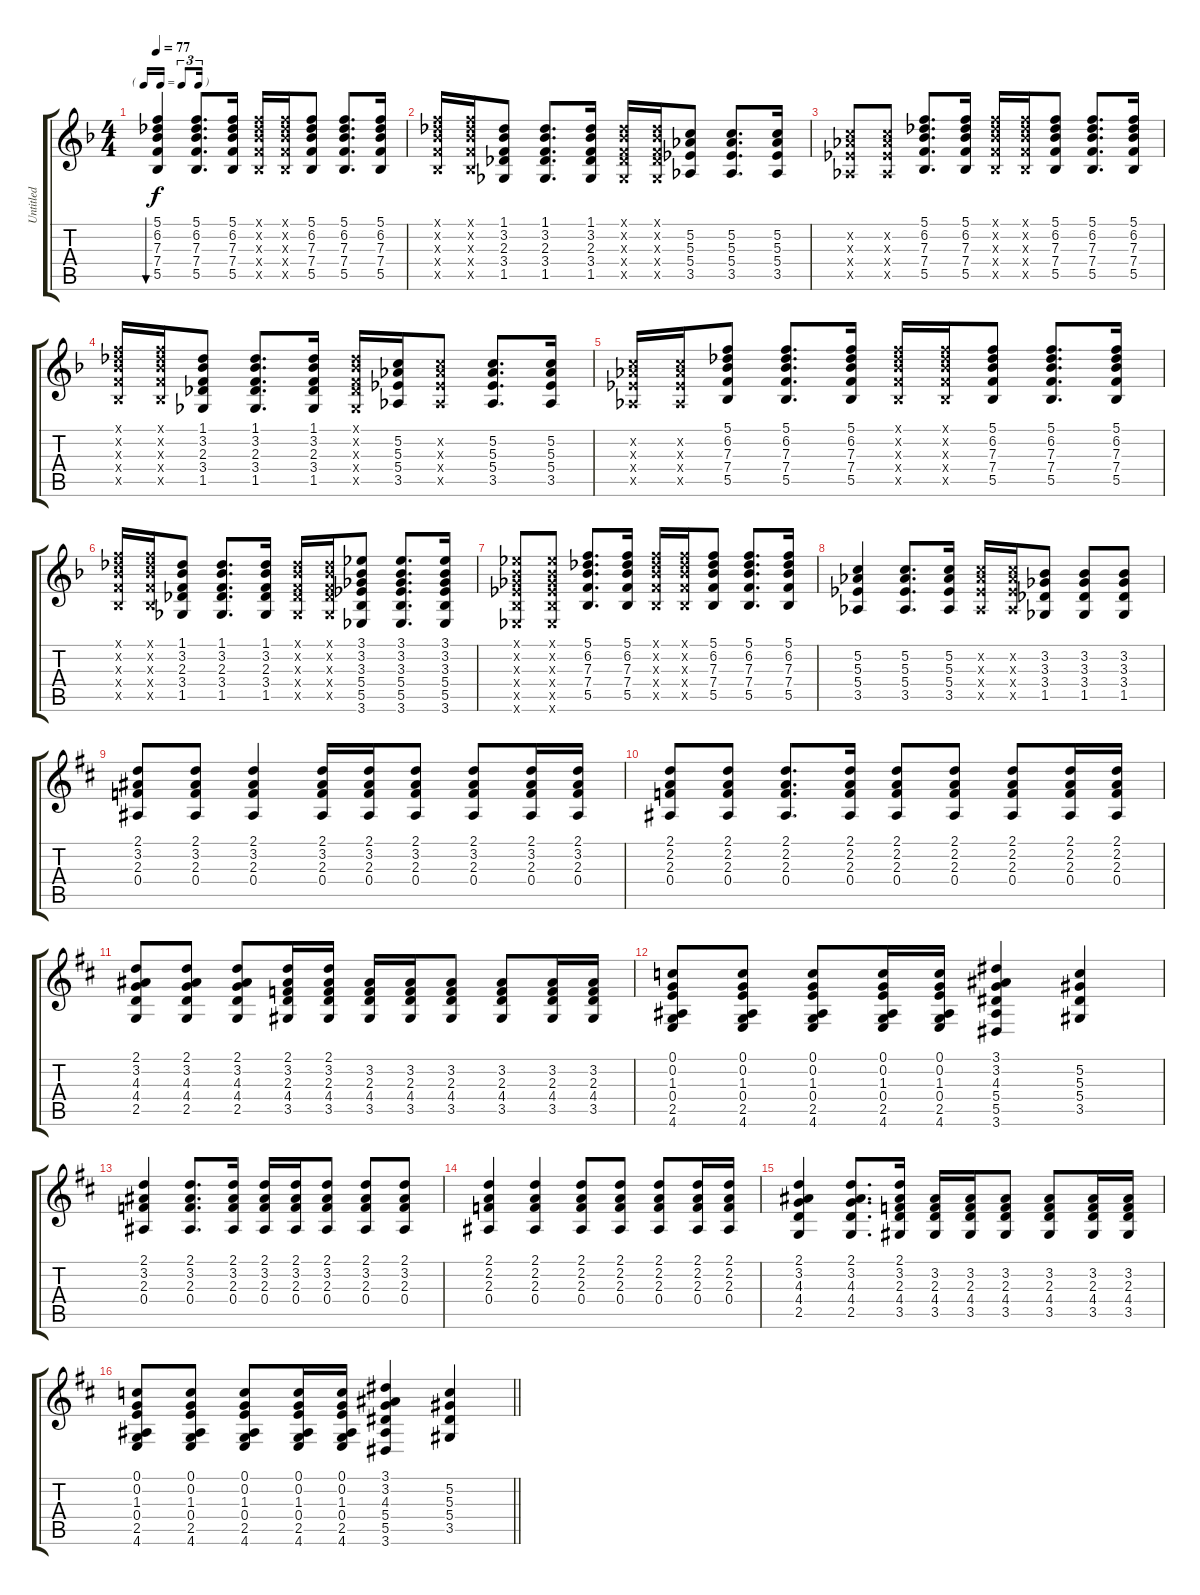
\track ("Untitled" "Untitled") {instrument overdrivenguitar}
\staff {score tabs}
\tuning (C4 G3 Eb3 Bb2 F2 C2) {hide}
\ts (4 4)
\tf triplet16th
\tempo 77
\clef g2
\ks f
(5.1 6.2 7.3 7.4 5.5).4{bu 30 dy f} (5.1 6.2 7.3 7.4 5.5).8{d} (5.1 6.2 7.3 7.4 5.5).16 (5.1{x} 6.2{x} 7.3{x} 7.4{x} 5.5{x}).16 (5.1{x} 6.2{x} 7.3{x} 7.4{x} 5.5{x}).16 (5.1 6.2 7.3 7.4 5.5).8 (5.1 6.2 7.3 7.4 5.5).8{d} (5.1 6.2 7.3 7.4 5.5).16 |
(5.1{x} 6.2{x} 7.3{x} 7.4{x} 5.5{x}).16 (5.1{x} 6.2{x} 7.3{x} 7.4{x} 5.5{x}).16 (1.1 3.2 2.3 3.4 1.5).8 (1.1 3.2 2.3 3.4 1.5).8{d} (1.1 3.2 2.3 3.4 1.5).16 (1.1{x} 3.2{x} 2.3{x} 3.4{x} 1.5{x}).16 (1.1{x} 3.2{x} 2.3{x} 3.4{x} 1.5{x}).16 (5.2 5.3 5.4 3.5).8 (5.2 5.3 5.4 3.5).8{d} (5.2 5.3 5.4 3.5).16 |
(5.2{x} 5.3{x} 5.4{x} 3.5{x}).8 (5.2{x} 5.3{x} 5.4{x} 3.5{x}).8 (5.1 6.2 7.3 7.4 5.5).8{d} (5.1 6.2 7.3 7.4 5.5).16 (5.1{x} 6.2{x} 7.3{x} 7.4{x} 5.5{x}).16 (5.1{x} 6.2{x} 7.3{x} 7.4{x} 5.5{x}).16 (5.1 6.2 7.3 7.4 5.5).8 (5.1 6.2 7.3 7.4 5.5).8{d} (5.1 6.2 7.3 7.4 5.5).16 |
(5.1{x} 6.2{x} 7.3{x} 7.4{x} 5.5{x}).16 (5.1{x} 6.2{x} 7.3{x} 7.4{x} 5.5{x}).16 (1.1 3.2 2.3 3.4 1.5).8 (1.1 3.2 2.3 3.4 1.5).8{d} (1.1 3.2 2.3 3.4 1.5).16 (1.1{x} 3.2{x} 2.3{x} 3.4{x} 1.5{x}).16 (5.2 5.3 5.4 3.5).16 (5.2{x} 5.3{x} 5.4{x} 3.5{x}).8 (5.2 5.3 5.4 3.5).8{d} (5.2 5.3 5.4 3.5).16 |
(5.2{x} 5.3{x} 5.4{x} 3.5{x}).16 (5.2{x} 5.3{x} 5.4{x} 3.5{x}).16 (5.1 6.2 7.3 7.4 5.5).8 (5.1 6.2 7.3 7.4 5.5).8{d} (5.1 6.2 7.3 7.4 5.5).16 (5.1{x} 6.2{x} 7.3{x} 7.4{x} 5.5{x}).16 (5.1{x} 6.2{x} 7.3{x} 7.4{x} 5.5{x}).16 (5.1 6.2 7.3 7.4 5.5).8 (5.1 6.2 7.3 7.4 5.5).8{d} (5.1 6.2 7.3 7.4 5.5).16 |
(5.1{x} 6.2{x} 7.3{x} 7.4{x} 5.5{x}).16 (5.1{x} 6.2{x} 7.3{x} 7.4{x} 5.5{x}).16 (1.1 3.2 2.3 3.4 1.5).8 (1.1 3.2 2.3 3.4 1.5).8{d} (1.1 3.2 2.3 3.4 1.5).16 (1.1{x} 3.2{x} 2.3{x} 3.4{x} 1.5{x}).16 (1.1{x} 3.2{x} 2.3{x} 3.4{x} 1.5{x}).16 (3.1 3.2 3.3 5.4 5.5 3.6).8 (3.1 3.2 3.3 5.4 5.5 3.6).8{d} (3.1 3.2 3.3 5.4 5.5 3.6).16 |
(3.1{x} 3.2{x} 3.3{x} 5.4{x} 5.5{x} 3.6{x}).8 (3.1{x} 3.2{x} 3.3{x} 5.4{x} 5.5{x} 3.6{x}).8 (5.1 6.2 7.3 7.4 5.5).8{d} (5.1 6.2 7.3 7.4 5.5).16 (5.1{x} 6.2{x} 7.3{x} 7.4{x} 5.5{x}).16 (5.1{x} 6.2{x} 7.3{x} 7.4{x} 5.5{x}).16 (5.1 6.2 7.3 7.4 5.5).8 (5.1 6.2 7.3 7.4 5.5).8{d} (5.1 6.2 7.3 7.4 5.5).16 |
(5.2 5.3 5.4 3.5).4 (5.2 5.3 5.4 3.5).8{d} (5.2 5.3 5.4 3.5).16 (5.2{x} 5.3{x} 5.4{x} 3.5{x}).16 (5.2{x} 5.3{x} 5.4{x} 3.5{x}).16 (3.2 3.3 3.4 1.5).8 (3.2 3.3 3.4 1.5).8 (3.2 3.3 3.4 1.5).8 |
\ks d
(2.1 3.2 2.3 0.4).8 (2.1 3.2 2.3 0.4).8 (2.1 3.2 2.3 0.4).4 (2.1 3.2 2.3 0.4).16 (2.1 3.2 2.3 0.4).16 (2.1 3.2 2.3 0.4).8 (2.1 3.2 2.3 0.4).8 (2.1 3.2 2.3 0.4).16 (2.1 3.2 2.3 0.4).16 |
(2.1 2.2 2.3 0.4).8 (2.1 2.2 2.3 0.4).8 (2.1 2.2 2.3 0.4).8{d} (2.1 2.2 2.3 0.4).16 (2.1 2.2 2.3 0.4).8 (2.1 2.2 2.3 0.4).8 (2.1 2.2 2.3 0.4).8 (2.1 2.2 2.3 0.4).16 (2.1 2.2 2.3 0.4).16 |
(2.1 3.2 4.3 4.4 2.5).8 (2.1 3.2 4.3 4.4 2.5).8 (2.1 3.2 4.3 4.4 2.5).8 (2.1 3.2 2.3 4.4 3.5).16 (2.1 3.2 2.3 4.4 3.5).16 (3.2 2.3 4.4 3.5).16 (3.2 2.3 4.4 3.5).16 (3.2 2.3 4.4 3.5).8 (3.2 2.3 4.4 3.5).8 (3.2 2.3 4.4 3.5).16 (3.2 2.3 4.4 3.5).16 |
(0.1 0.2 1.3 0.4 2.5 4.6).8 (0.1 0.2 1.3 0.4 2.5 4.6).8 (0.1 0.2 1.3 0.4 2.5 4.6).8 (0.1 0.2 1.3 0.4 2.5 4.6).16 (0.1 0.2 1.3 0.4 2.5 4.6).16 (3.1 3.2 4.3 5.4 5.5 3.6).4 (5.2 5.3 5.4 3.5).4 |
(2.1 3.2 2.3 0.4).4 (2.1 3.2 2.3 0.4).8{d} (2.1 3.2 2.3 0.4).16 (2.1 3.2 2.3 0.4).16 (2.1 3.2 2.3 0.4).16 (2.1 3.2 2.3 0.4).8 (2.1 3.2 2.3 0.4).8 (2.1 3.2 2.3 0.4).8 |
(2.1 2.2 2.3 0.4).4 (2.1 2.2 2.3 0.4).4 (2.1 2.2 2.3 0.4).8 (2.1 2.2 2.3 0.4).8 (2.1 2.2 2.3 0.4).8 (2.1 2.2 2.3 0.4).16 (2.1 2.2 2.3 0.4).16 |
(2.1 3.2 4.3 4.4 2.5).4 (2.1 3.2 4.3 4.4 2.5).8{d} (2.1 3.2 2.3 4.4 3.5).16 (3.2 2.3 4.4 3.5).16 (3.2 2.3 4.4 3.5).16 (3.2 2.3 4.4 3.5).8 (3.2 2.3 4.4 3.5).8 (3.2 2.3 4.4 3.5).16 (3.2 2.3 4.4 3.5).16 |
\barLineRight lightlight
(0.1 0.2 1.3 0.4 2.5 4.6).8 (0.1 0.2 1.3 0.4 2.5 4.6).8 (0.1 0.2 1.3 0.4 2.5 4.6).8 (0.1 0.2 1.3 0.4 2.5 4.6).16 (0.1 0.2 1.3 0.4 2.5 4.6).16 (3.1 3.2 4.3 5.4 5.5 3.6).4 (5.2 5.3 5.4 3.5).4
